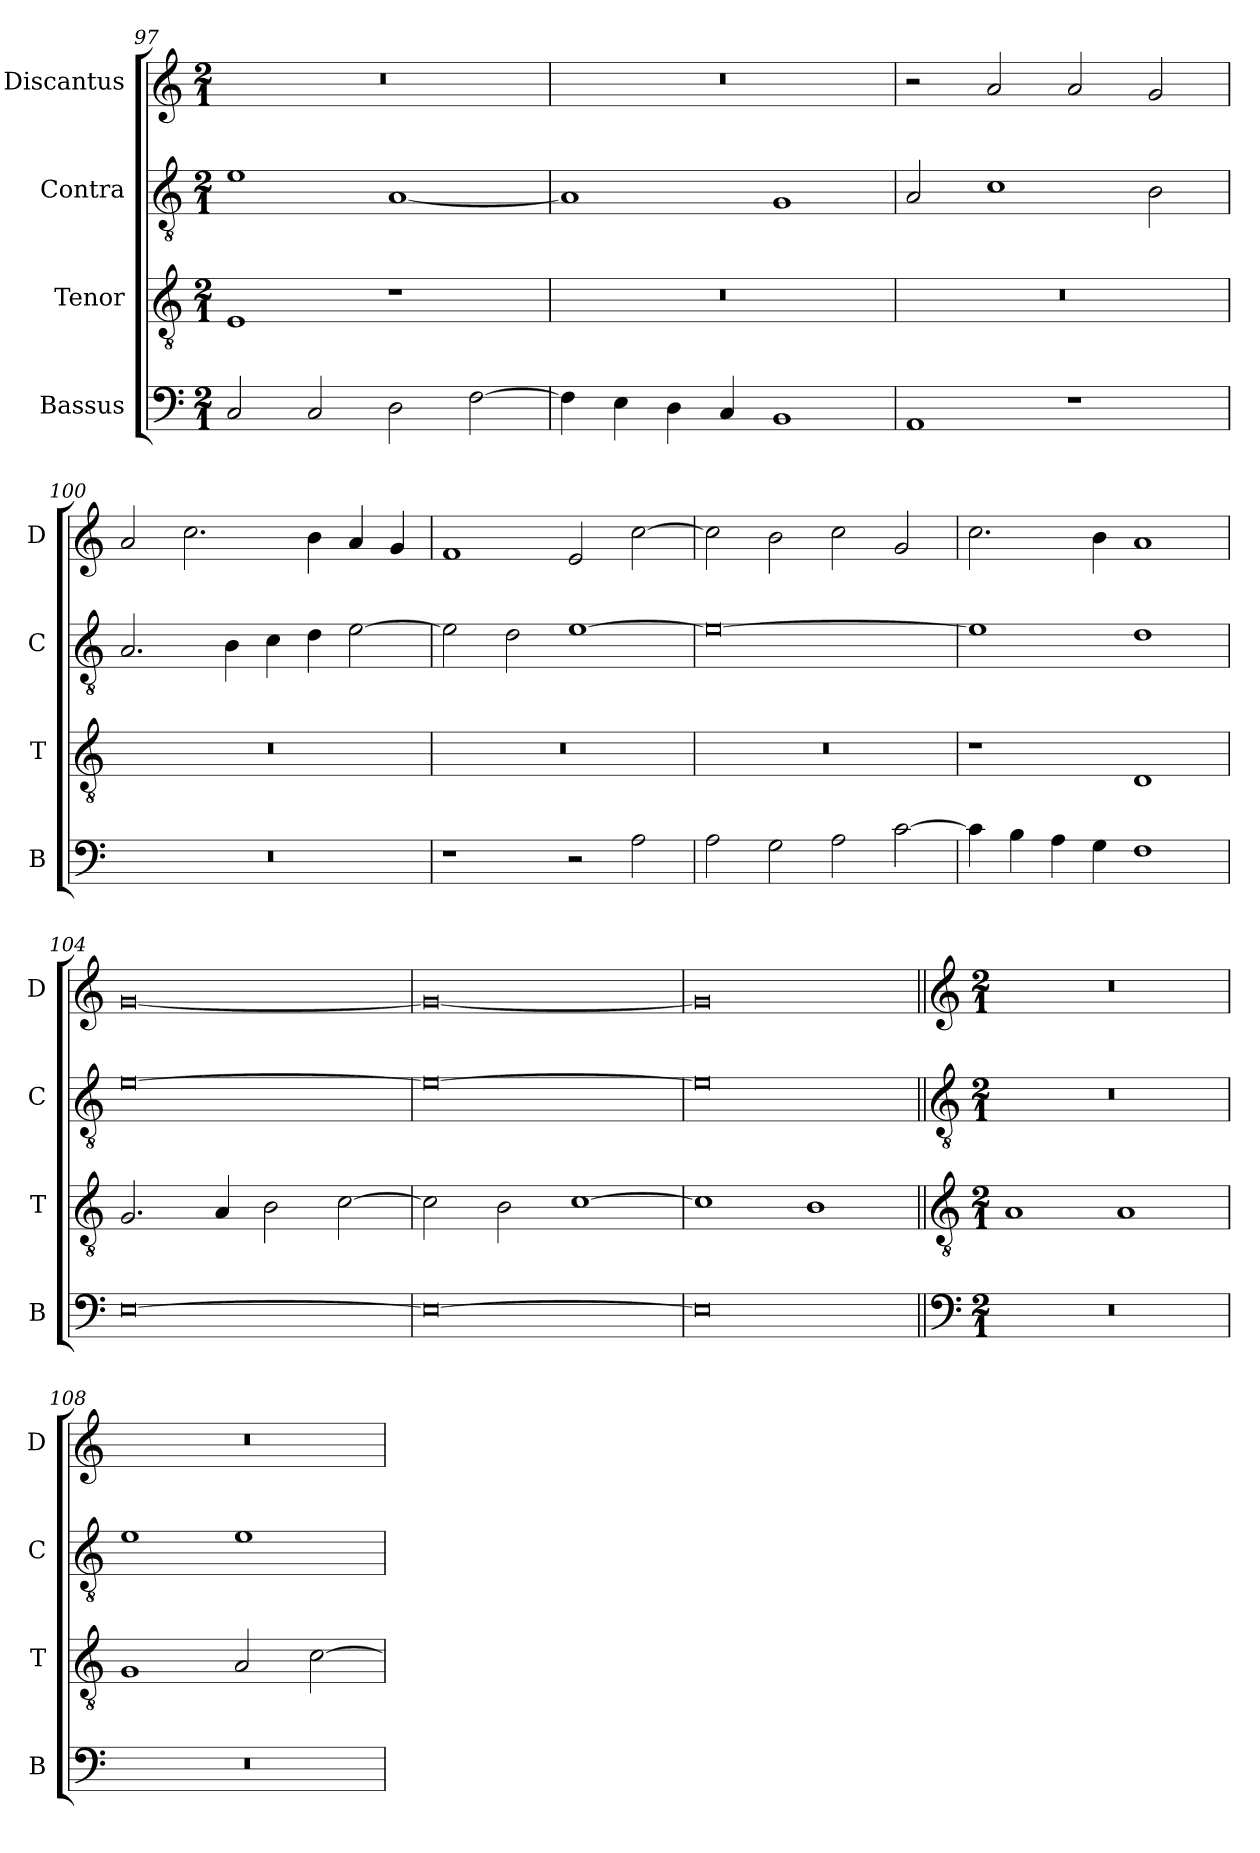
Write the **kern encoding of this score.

**kern	**kern	**kern	**kern
*part4	*part3	*part2	*part1
*staff4	*staff3	*staff2	*staff1
*I"Bassus	*I"Tenor	*I"Contra	*I"Discantus
*I'B	*I'T	*I'C	*I'D
*clefF4	*clefGv2	*clefGv2	*clefG2
*k[]	*k[]	*k[]	*k[]
*M2/1	*M2/1	*M2/1	*M2/1
=97	=97	=97	=97
2C/	1E	1e	0r
2C/	.	.	.
2D\	1r	[1A	.
[2F\	.	.	.
=98	=98	=98	=98
4F\]	0r	1A]	0r
4E\	.	.	.
4D\	.	.	.
4C/	.	.	.
1BB	.	1G	.
=99	=99	=99	=99
1AA	0r	2A/	2r
.	.	1c	2a/
1r	.	.	2a/
.	.	2B\	2g/
=100	=100	=100	=100
0r	0r	2.A/	2a/
.	.	.	2.cc\
.	.	4B\	.
.	.	4c\	.
.	.	4d\	4b\
.	.	[2e\	4a/
.	.	.	4g/
=101	=101	=101	=101
1r	0r	2e\]	1f
.	.	2d\	.
2r	.	[1e	2e/
2A\	.	.	[2cc\
=102	=102	=102	=102
2A\	0r	0e_	2cc\]
2G\	.	.	2b\
2A\	.	.	2cc\
[2c\	.	.	2g/
=103	=103	=103	=103
4c\]	1r	1e]	2.cc\
4B\	.	.	.
4A\	.	.	.
4G\	.	.	4b\
1F	1D	1d	1a
=104	=104	=104	=104
[0E	2.G/	[0e	[0g
.	4A/	.	.
.	2B\	.	.
.	[2c\	.	.
=105	=105	=105	=105
0E_	2c\]	0e_	0g_
.	2B\	.	.
.	[1c	.	.
=106	=106	=106	=106
0E]	1c]	0e]	0g]
.	1B	.	.
!!LO:LB:g=z
=107||	=107||	=107||	=107||
*clefF4	*clefGv2	*clefGv2	*clefG2
*k[]	*k[]	*k[]	*k[]
*M2/1	*M2/1	*M2/1	*M2/1
0r	1A	0r	0r
.	1A	.	.
=108	=108	=108	=108
0r	1G	1e	0r
.	2A/	1e	.
.	[2c\	.	.
=	=	=	=
*-	*-	*-	*-
